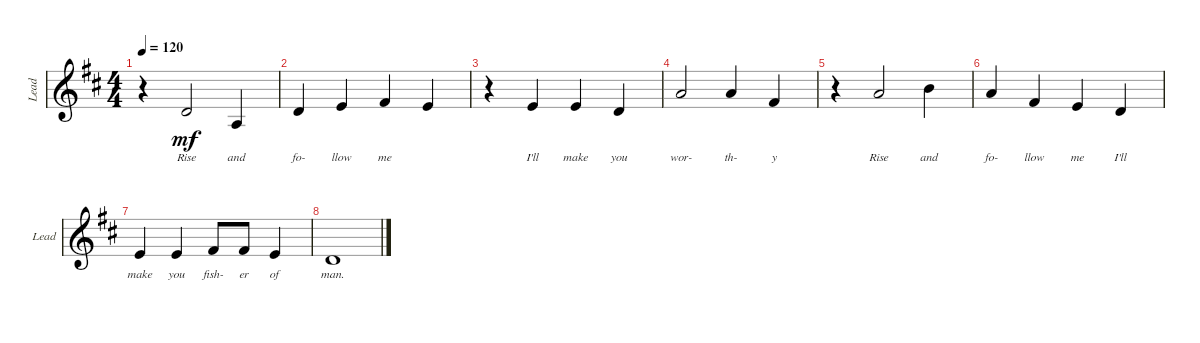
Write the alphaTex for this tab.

\defaultSystemsLayout 4
\bracketExtendMode groupsimilarinstruments
\singleTrackTrackNamePolicy allsystems
\multiTrackTrackNamePolicy allsystems
\otherSystemsTrackNameOrientation horizontal
\track ("Lead" "Lead") {instrument acousticguitarsteel}
\staff {score}
\tuning (E4 B3 G3 D3 A2 E2)
\ts (4 4)
\tempo 120
\clef g2
\ks d
r.4{dy mf instrument acousticguitarsteel} 0.4.2{lyrics (0 "Rise") lyrics (1 "") lyrics (2 "") lyrics (3 "") lyrics (4 "")} 0.5.4{lyrics (0 "and") lyrics (1 "") lyrics (2 "") lyrics (3 "") lyrics (4 "")} |
0.4.4{lyrics (0 "fo-") lyrics (1 "") lyrics (2 "") lyrics (3 "") lyrics (4 "")} 2.4.4{lyrics (0 "llow") lyrics (1 "") lyrics (2 "") lyrics (3 "") lyrics (4 "")} 4.4.4{lyrics (0 "me") lyrics (1 "") lyrics (2 "") lyrics (3 "") lyrics (4 "")} 2.4.4{lyrics (0 "") lyrics (1 "") lyrics (2 "") lyrics (3 "") lyrics (4 "")} |
r.4 2.4.4{lyrics (0 "I'll") lyrics (1 "") lyrics (2 "") lyrics (3 "") lyrics (4 "")} 2.4.4{lyrics (0 "make") lyrics (1 "") lyrics (2 "") lyrics (3 "") lyrics (4 "")} 0.4.4{lyrics (0 "you") lyrics (1 "") lyrics (2 "") lyrics (3 "") lyrics (4 "")} |
2.3.2{lyrics (0 "wor-") lyrics (1 "") lyrics (2 "") lyrics (3 "") lyrics (4 "")} 2.3.4{lyrics (0 "th-") lyrics (1 "") lyrics (2 "") lyrics (3 "") lyrics (4 "")} 4.4.4{lyrics (0 "y") lyrics (1 "") lyrics (2 "") lyrics (3 "") lyrics (4 "")} |
r.4 2.3.2{lyrics (0 "Rise") lyrics (1 "") lyrics (2 "") lyrics (3 "") lyrics (4 "")} 0.2.4{lyrics (0 "and") lyrics (1 "") lyrics (2 "") lyrics (3 "") lyrics (4 "")} |
2.3.4{lyrics (0 "fo-") lyrics (1 "") lyrics (2 "") lyrics (3 "") lyrics (4 "")} 4.4.4{lyrics (0 "llow") lyrics (1 "") lyrics (2 "") lyrics (3 "") lyrics (4 "")} 2.4.4{lyrics (0 "me") lyrics (1 "") lyrics (2 "") lyrics (3 "") lyrics (4 "")} 0.4.4{lyrics (0 "I'll") lyrics (1 "") lyrics (2 "") lyrics (3 "") lyrics (4 "")} |
2.4.4{lyrics (0 "make") lyrics (1 "") lyrics (2 "") lyrics (3 "") lyrics (4 "")} 2.4.4{lyrics (0 "you") lyrics (1 "") lyrics (2 "") lyrics (3 "") lyrics (4 "")} 4.4.8{lyrics (0 "fish-") lyrics (1 "") lyrics (2 "") lyrics (3 "") lyrics (4 "")} 4.4.8{lyrics (0 "er") lyrics (1 "") lyrics (2 "") lyrics (3 "") lyrics (4 "")} 2.4.4{lyrics (0 "of") lyrics (1 "") lyrics (2 "") lyrics (3 "") lyrics (4 "")} |
0.4.1{lyrics (0 "man.") lyrics (1 "") lyrics (2 "") lyrics (3 "") lyrics (4 "")}
